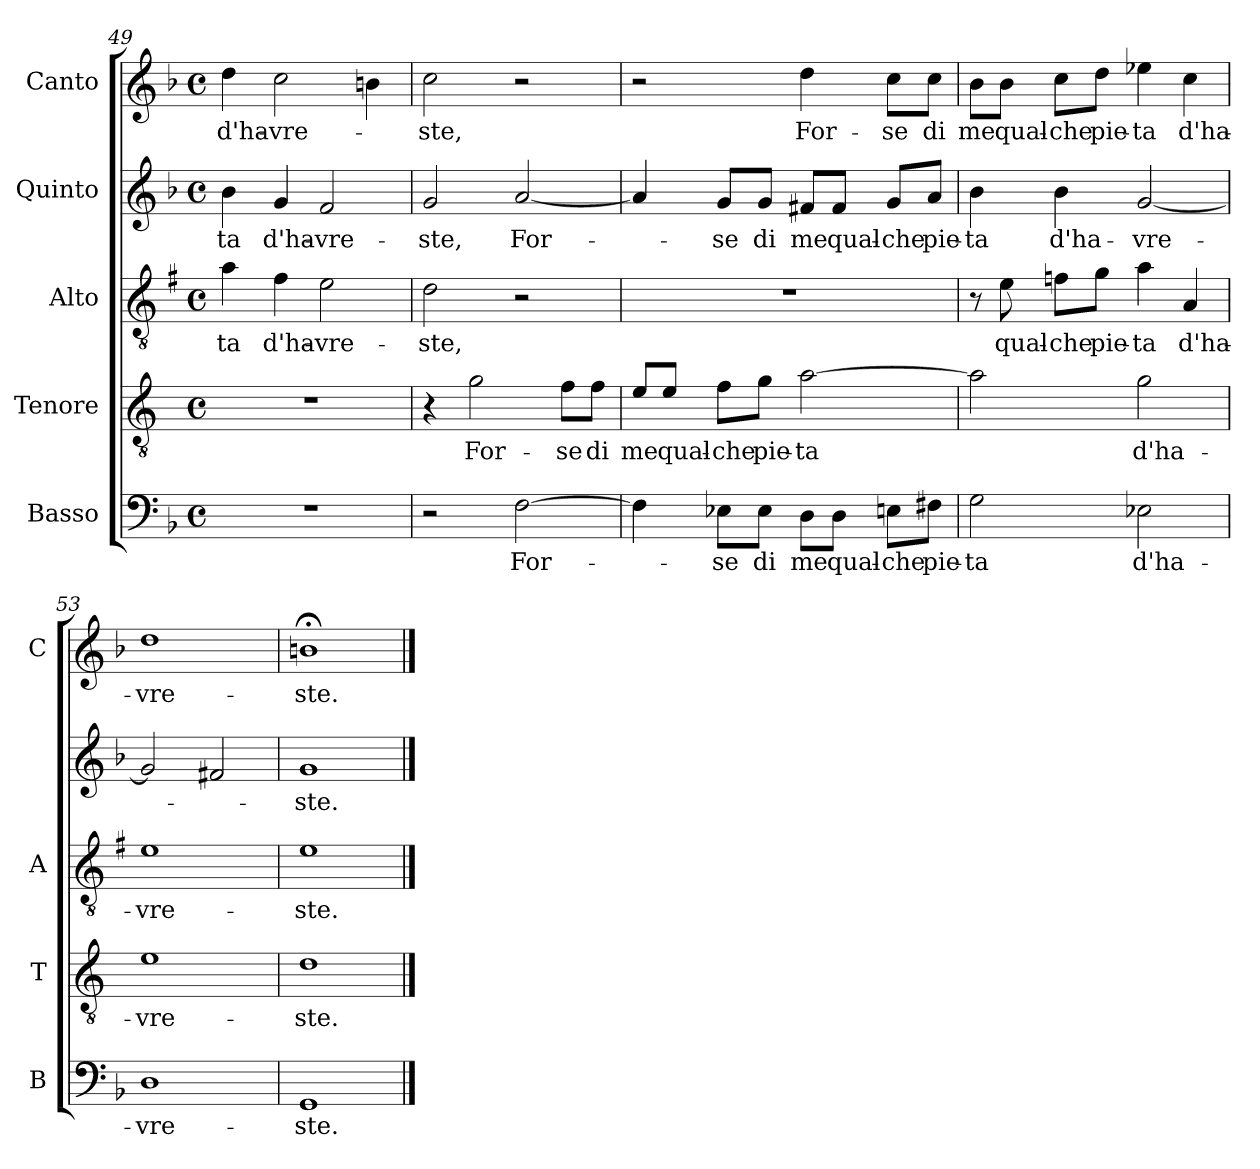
**kern	**text	**kern	**text	**kern	**text	**kern	**text	**kern	**text
*part5	*part5	*part4	*part4	*part3	*part3	*part2	*part2	*part1	*part1
*staff5	*staff5	*staff4	*staff4	*staff3	*staff3	*staff2	*staff2	*staff1	*staff1
*I"Basso	*	*I"Tenore	*	*I"Alto	*	*I"Quinto	*	*I"Canto	*
*I'B	*	*I'T	*	*I'A	*	*	*	*I'C	*
*clefF4	*	*clefGv2	*	*clefGv2	*	*clefG2	*	*clefG2	*
*	*	*ITrd4c7	*	*ITrd1c2	*	*	*	*	*
*k[b-]	*	*k[b-]	*	*k[b-]	*	*k[b-]	*	*k[b-]	*
*F:	*	*F:	*	*F:	*	*F:	*	*F:	*
*M4/4	*	*M4/4	*	*M4/4	*	*M4/4	*	*M4/4	*
*met(c)	*	*met(c)	*	*met(c)	*	*met(c)	*	*met(c)	*
=49	=49	=49	=49	=49	=49	=49	=49	=49	=49
!	!	!	!	!	!LO:LY:b	!	!LO:LY:b	!	!LO:LY:b
1r	.	1r	.	4g\	-ta	4b-\	-ta	4dd\	d'ha-
!	!	!	!	!	!LO:LY:b	!	!LO:LY:b	!	!LO:LY:b
.	.	.	.	4e\	d'ha-	4g/	d'ha-	2cc\	-vre-
!	!	!	!	!	!LO:LY:b	!	!LO:LY:b	!	!
.	.	.	.	2d\	-vre-	2f/	-vre-	.	.
.	.	.	.	.	.	.	.	4bn\	.
=50	=50	=50	=50	=50	=50	=50	=50	=50	=50
!	!	!	!	!	!LO:LY:b	!	!LO:LY:b	!	!LO:LY:b
2r	.	4r	.	2c\	-ste,	2g/	-ste,	2cc\	-ste,
!	!	!	!LO:LY:b	!	!	!	!	!	!
.	.	2c\	For-	.	.	.	.	.	.
!	!LO:LY:b	!	!	!	!	!	!LO:LY:b	!	!
[2F\	For-	.	.	2r	.	[2a/	For-	2r	.
!	!	!	!LO:LY:b	!	!	!	!	!	!
.	.	8B-\L	-se	.	.	.	.	.	.
!	!	!	!LO:LY:b	!	!	!	!	!	!
.	.	8B-\J	di	.	.	.	.	.	.
!!LO:PB:g=z
=51	=51	=51	=51	=51	=51	=51	=51	=51	=51
!	!	!	!LO:LY:b	!	!	!	!	!	!
4F\]	.	8A/L	me	1r	.	4a/]	.	2r	.
!	!	!	!LO:LY:b	!	!	!	!	!	!
.	.	8A/J	qual-	.	.	.	.	.	.
!	!LO:LY:b	!	!LO:LY:b	!	!	!	!LO:LY:b	!	!
8E-X\L	-se	8B-\L	-che	.	.	8g/L	-se	.	.
!	!LO:LY:b	!	!LO:LY:b	!	!	!	!LO:LY:b	!	!
8E-\J	di	8c\J	pie-	.	.	8g/J	di	.	.
!	!LO:LY:b	!	!LO:LY:b	!	!	!	!LO:LY:b	!	!LO:LY:b
8D\L	me	[2d\	-ta	.	.	8f#X/L	me	4dd\	For-
!	!LO:LY:b	!	!	!	!	!	!LO:LY:b	!	!
8D\J	qual-	.	.	.	.	8f#/J	qual-	.	.
!	!LO:LY:b	!	!	!	!	!	!LO:LY:b	!	!LO:LY:b
8En\L	-che	.	.	.	.	8g/L	-che	8cc\L	-se
!	!LO:LY:b	!	!	!	!	!	!LO:LY:b	!	!LO:LY:b
8F#X\J	pie-	.	.	.	.	8a/J	pie-	8cc\J	di
=52	=52	=52	=52	=52	=52	=52	=52	=52	=52
!	!LO:LY:b	!	!	!	!	!	!LO:LY:b	!	!LO:LY:b
2G\	-ta	2d\]	.	8r	.	4b-\	-ta	8b-\L	me
!	!	!	!	!	!LO:LY:b	!	!	!	!LO:LY:b
.	.	.	.	8d\	qual-	.	.	8b-\J	qual-
!	!	!	!	!	!LO:LY:b	!	!LO:LY:b	!	!LO:LY:b
.	.	.	.	8e-X\L	-che	4b-\	d'ha-	8cc\L	-che
!	!	!	!	!	!LO:LY:b	!	!	!	!LO:LY:b
.	.	.	.	8f\J	pie-	.	.	8dd\J	pie-
!	!LO:LY:b	!	!LO:LY:b	!	!LO:LY:b	!	!LO:LY:b	!	!LO:LY:b
2E-X\	d'ha-	2c\	d'ha-	4g\	-ta	[2g/	-vre-	4ee-X\	-ta
!	!	!	!	!	!LO:LY:b	!	!	!	!LO:LY:b
.	.	.	.	4G/	d'ha-	.	.	4cc\	d'ha-
=53	=53	=53	=53	=53	=53	=53	=53	=53	=53
!	!LO:LY:b	!	!LO:LY:b	!	!LO:LY:b	!	!	!	!LO:LY:b
1D	-vre-	1A	-vre-	1d	-vre-	2g/]	.	1dd	-vre-
.	.	.	.	.	.	2f#X/	.	.	.
=54	=54	=54	=54	=54	=54	=54	=54	=54	=54
!	!LO:LY:b	!	!LO:LY:b	!	!LO:LY:b	!	!LO:LY:b	!	!LO:LY:b
1GG	-ste.	1G	-ste.	1d	-ste.	1g	-ste.	1bn;<	-ste.
==	==	==	==	==	==	==	==	==	==
*-	*-	*-	*-	*-	*-	*-	*-	*-	*-
